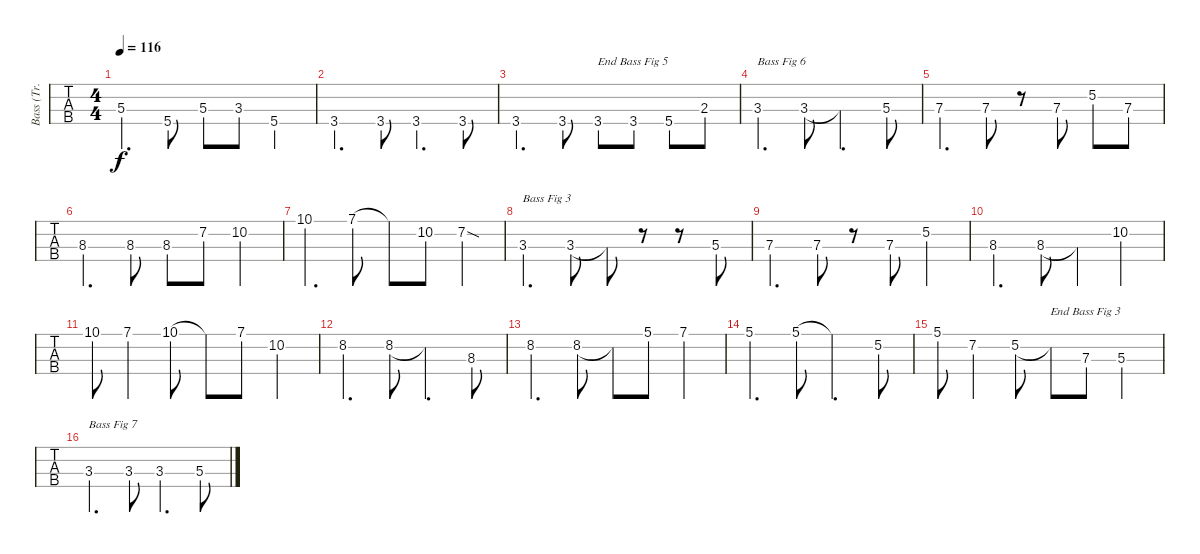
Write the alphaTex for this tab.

\track ("Bass (Tr. 6A/Tr. 11B)" "Bass (Tr. ") {instrument electricbasspick}
\staff {tabs}
\tuning (G2 D2 A1 E1) {hide}
\ts (4 4)
\tempo 116
\clef f4
\ks c
5.3{t}.4{d dy f} 5.4.8 5.3.8 3.3.8 5.4.4 |
3.4.4{d} 3.4.8 3.4.4{d} 3.4.8 |
3.4.4{d} 3.4.8 3.4.8{txt "End Bass Fig 5"} 3.4.8 5.4.8 2.3.8 |
3.3.4{d txt "Bass Fig 6"} 3.3.8 3.3{t}.4{d} 5.3.8 |
7.3.4{d} 7.3.8 r.8 7.3.8 5.2.8 7.3.8 |
8.3.4{d} 8.3.8 8.3.8 7.2.8 10.2.4 |
10.1.4{d} 7.1.8 7.1{t}.8 10.2.8 7.2{sod}.4 |
3.3.4{d txt "Bass Fig 3"} 3.3.8 3.3{t}.8 r.8 r.8 5.3.8 |
7.3.4{d} 7.3.8 r.8 7.3.8 5.2.4 |
8.3.4{d} 8.3.8 8.3{t}.4 10.2.4 |
10.1.8 7.1.4 10.1.8 10.1{t}.8 7.1.8 10.2.4 |
8.2.4{d} 8.2.8 8.2{t}.4{d} 8.3.8 |
8.2.4{d} 8.2.8 8.2{t}.8 5.1.8 7.1.4 |
5.1.4{d} 5.1.8 5.1{t}.4{d} 5.2.8 |
5.1.8 7.2.4 5.2.8 5.2{t}.8{txt "End Bass Fig 3"} 7.3.8 5.3.4 |
3.3.4{d txt "Bass Fig 7"} 3.3.8 3.3.4{d} 5.3.8
